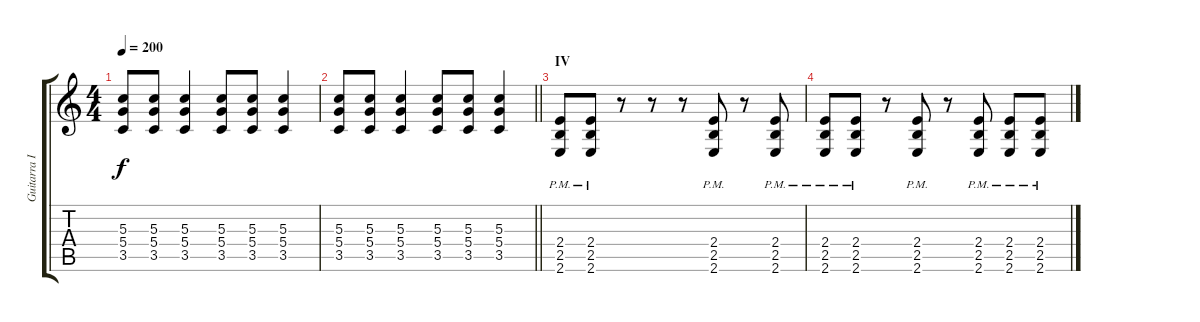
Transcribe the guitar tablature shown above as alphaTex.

\track ("Guitarra II" "Guitarra I") {instrument distortionguitar}
\staff {score tabs}
\tuning (E4 B3 G3 D3 A2 D2) {hide}
\ts (4 4)
\tempo 200
\clef g2
\ks c
(5.3 5.4 3.5).8{dy f} (5.3 5.4 3.5).8 (5.3 5.4 3.5).4 (5.3 5.4 3.5).8 (5.3 5.4 3.5).8 (5.3 5.4 3.5).4 |
\barLineRight lightlight
(5.3 5.4 3.5).8 (5.3 5.4 3.5).8 (5.3 5.4 3.5).4 (5.3 5.4 3.5).8 (5.3 5.4 3.5).8 (5.3 5.4 3.5).4 |
\section ("" "IV")
(2.4{pm} 2.5{pm} 2.6{pm}).8 (2.4{pm} 2.5{pm} 2.6{pm}).8 r.8 r.8 r.8 (2.4{pm} 2.5{pm} 2.6{pm}).8 r.8 (2.4{pm} 2.5{pm} 2.6{pm}).8 |
(2.4{pm} 2.5{pm} 2.6{pm}).8 (2.4{pm} 2.5{pm} 2.6{pm}).8 r.8 (2.4{pm} 2.5{pm} 2.6{pm}).8 r.8 (2.4{pm} 2.5{pm} 2.6{pm}).8 (2.4{pm} 2.5{pm} 2.6{pm}).8 (2.4{pm} 2.5{pm} 2.6{pm}).8
